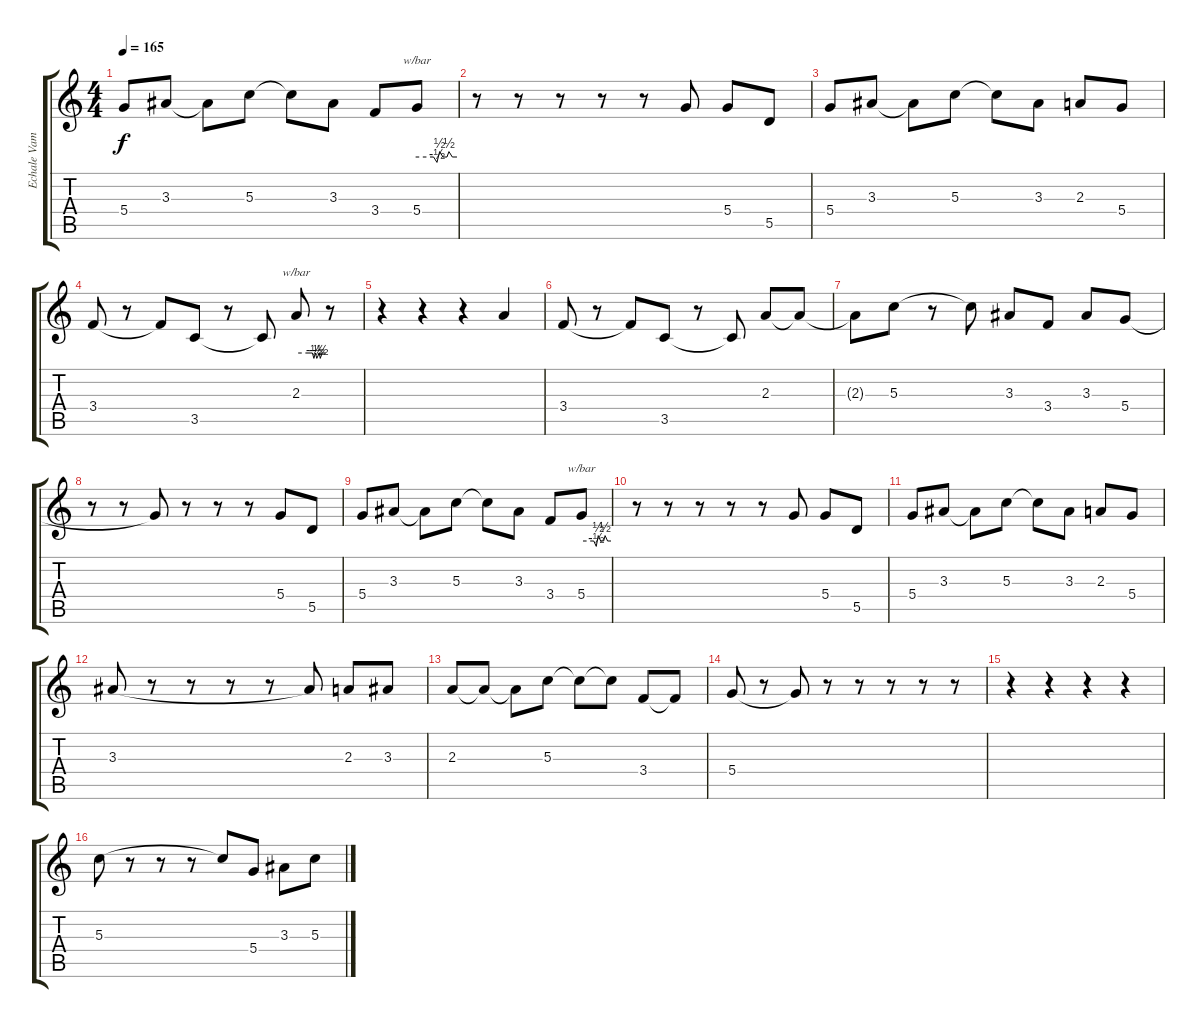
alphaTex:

\track ("Echale Vampiro!!!!" "Echale Vam") {instrument electricguitarclean}
\staff {score tabs}
\tuning (E4 B3 G3 D3 A2 E2) {hide}
\ts (4 4)
\tempo 165
\clef g2
\ks c
5.4.8{dy f} 3.3.8 3.3{t}.8 5.3.8 5.3{t}.8 3.3.8 3.4.8 5.4.8{tbe (custom default 0 0 25 0 30 -2 34 2 39 0 42 0 45 0 48 2 53 0 60 0)} |
r.8 r.8 r.8 r.8 r.8 5.4{t}.8 5.4.8 5.5.8 |
5.4.8 3.3.8 3.3{t}.8 5.3.8 5.3{t}.8 3.3.8 2.3.8 5.4.8 |
3.4.8 r.8 3.4{t}.8 3.5.8 r.8 3.5{t}.8 2.3.8{tbe (custom default 0 0 26 0 30 0 33 0 36 -2 39 0 42 -2 47 0 49 -2 53 0 60 0)} r.8 |
r.4 r.4 r.4 2.3{t}.4 |
3.4.8 r.8 3.4{t}.8 3.5.8 r.8 3.5{t}.8 2.3.8 2.3{t}.8 |
2.3{t}.8 5.3.8 r.8 5.3{t}.8 3.3.8 3.4.8 3.3.8 5.4.8 |
r.8 r.8 5.4{t}.8 r.8 r.8 r.8 5.4.8 5.5.8 |
5.4.8 3.3.8 3.3{t}.8 5.3.8 5.3{t}.8 3.3.8 3.4.8 5.4.8{tbe (custom default 0 0 25 0 30 -2 34 2 39 0 42 0 45 0 48 2 53 0 60 0)} |
r.8 r.8 r.8 r.8 r.8 5.4{t}.8 5.4.8 5.5.8 |
5.4.8 3.3.8 3.3{t}.8 5.3.8 5.3{t}.8 3.3.8 2.3.8 5.4.8 |
3.3.8 r.8 r.8 r.8 r.8 3.3{t}.8 2.3.8 3.3.8 |
2.3.8 2.3{t}.8 2.3{t}.8 5.3.8 5.3{t}.8 5.3{t}.8 3.4.8 3.4{t}.8 |
5.4.8 r.8 5.4{t}.8 r.8 r.8 r.8 r.8 r.8 |
r.4 r.4 r.4 r.4 |
5.3.8 r.8 r.8 r.8 5.3{t}.8 5.4.8 3.3.8 5.3.8
